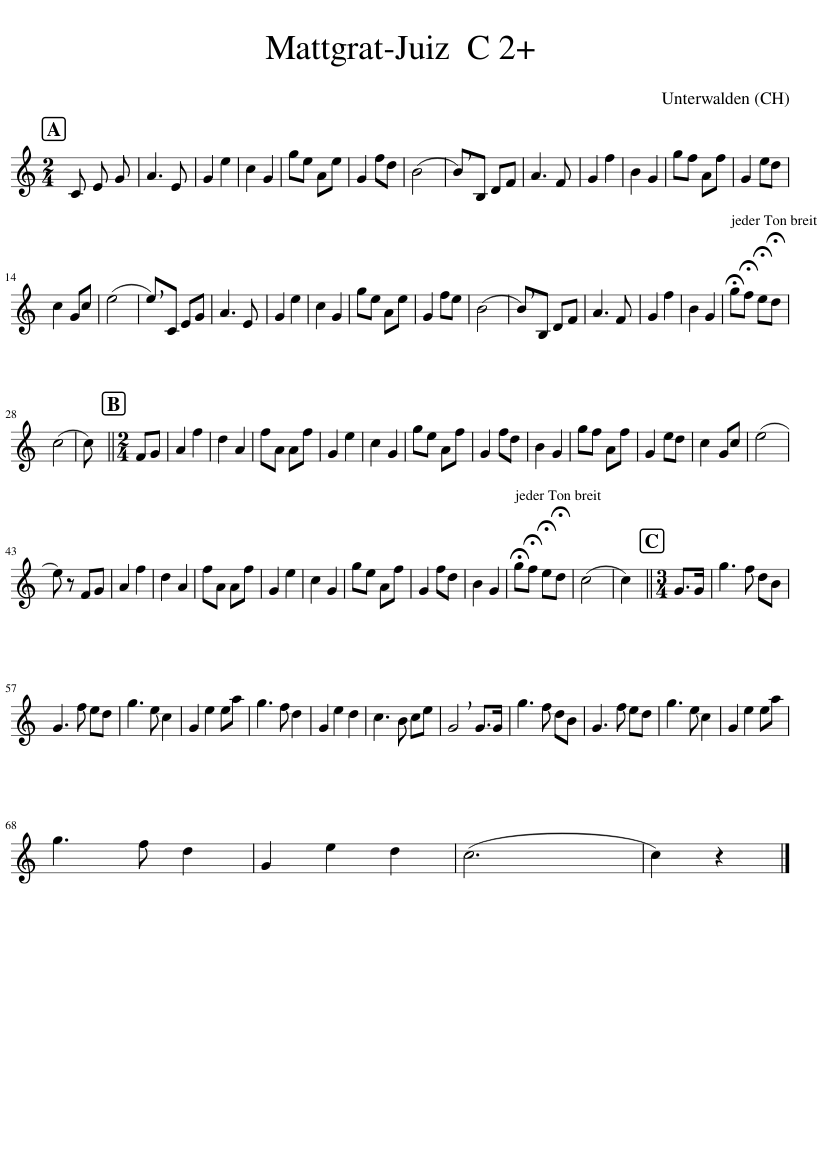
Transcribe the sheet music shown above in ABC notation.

X:1
L:1/8
M:2/4
I:linebreak $
K:C
V:1 treble
V:1
 C E G | A3 E | G2 e2 | c2 G2 | ge Ae | %5
 G2 fd | (B4 | !breath!B)B, DF | A3 F | G2 f2 | %10
 B2 G2 | gf Af | G2 ed |$ c2 Gc | (e4 | %15
 !breath!e)C EG | A3 E | G2 e2 | c2 G2 | ge Ae | %20
 G2 fe | (B4 | !breath!B)B, DF | A3 F | G2 f2 | %25
 B2 G2 | !fermata!g!fermata!f !fermata!e!fermata!d |$ (c4 | c) ||[M:2/4] FG | %30
 A2 f2 | d2 A2 | fA Af | G2 e2 | c2 G2 | %35
 ge Af | G2 fd | B2 G2 | gf Af | G2 ed | %40
 c2 Gc | (e4 |$ e) z FG | A2 f2 | d2 A2 | %45
 fA Af | G2 e2 | c2 G2 | ge Af | G2 fd | %50
 B2 G2 | !fermata!g!fermata!f !fermata!e!fermata!d | (c4 | c2) ||[M:3/4] G>G | %55
 g3 f dB |$ G3 f ed | g3 e c2 | G2 e2 ea | g3 f d2 | %60
 G2 e2 d2 | c3 B ce | !breath!G4 G>G | g3 f dB | G3 f ed | %65
 g3 e c2 | G2 e2 ea |$ g3 f d2 | G2 e2 d2 | (c6 | %70
 c2) z2 |] %71
